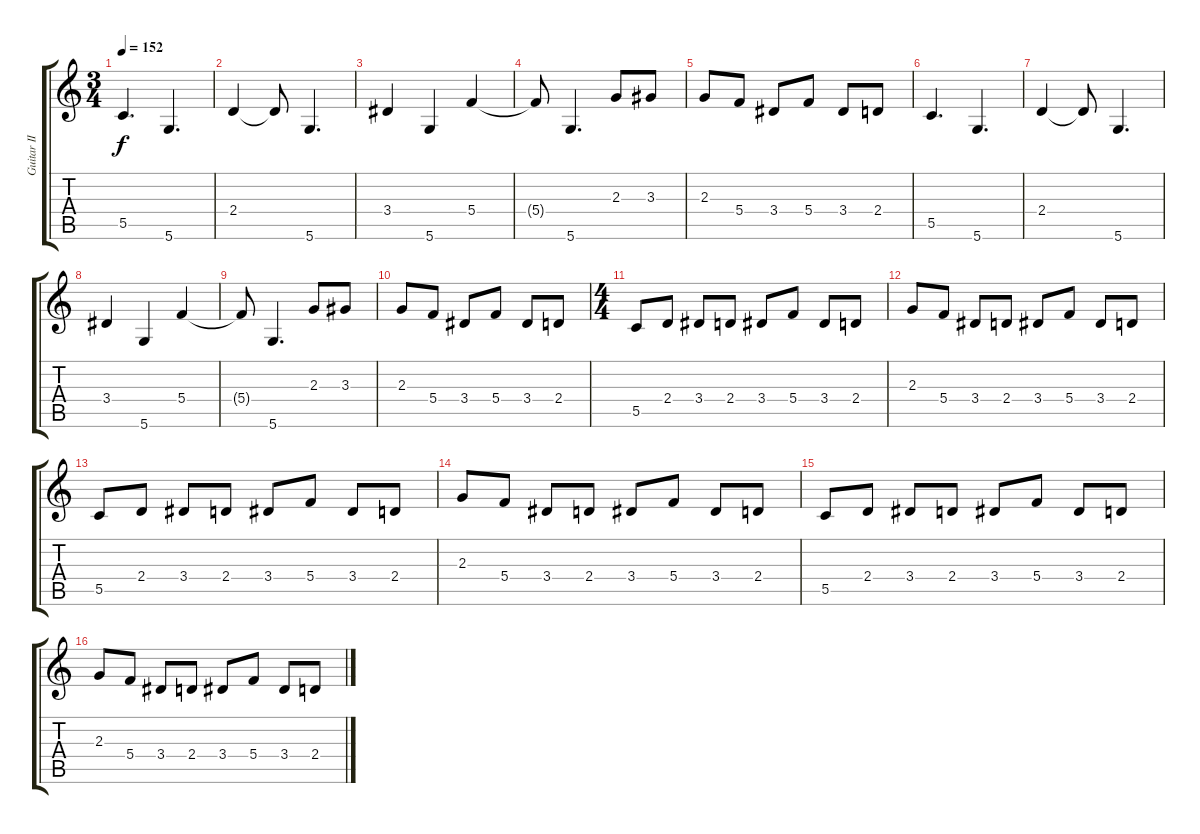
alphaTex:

\track ("Guitar II" "Guitar II") {instrument distortionguitar}
\staff {score tabs}
\tuning (D4 A3 F3 C3 G2 D2) {hide}
\ts (3 4)
\tempo 152
\clef g2
\ks c
5.5.4{d dy f} 5.6.4{d} |
2.4.4 2.4{t}.8 5.6.4{d} |
3.4.4 5.6.4 5.4.4 |
5.4{t}.8 5.6.4{d} 2.3.8 3.3.8 |
2.3.8 5.4.8 3.4.8 5.4.8 3.4.8 2.4.8 |
5.5.4{d} 5.6.4{d} |
2.4.4 2.4{t}.8 5.6.4{d} |
3.4.4 5.6.4 5.4.4 |
5.4{t}.8 5.6.4{d} 2.3.8 3.3.8 |
2.3.8 5.4.8 3.4.8 5.4.8 3.4.8 2.4.8 |
\ts (4 4)
5.5.8 2.4.8 3.4.8 2.4.8 3.4.8 5.4.8 3.4.8 2.4.8 |
2.3.8 5.4.8 3.4.8 2.4.8 3.4.8 5.4.8 3.4.8 2.4.8 |
5.5.8 2.4.8 3.4.8 2.4.8 3.4.8 5.4.8 3.4.8 2.4.8 |
2.3.8 5.4.8 3.4.8 2.4.8 3.4.8 5.4.8 3.4.8 2.4.8 |
5.5.8 2.4.8 3.4.8 2.4.8 3.4.8 5.4.8 3.4.8 2.4.8 |
2.3.8 5.4.8 3.4.8 2.4.8 3.4.8 5.4.8 3.4.8 2.4.8
